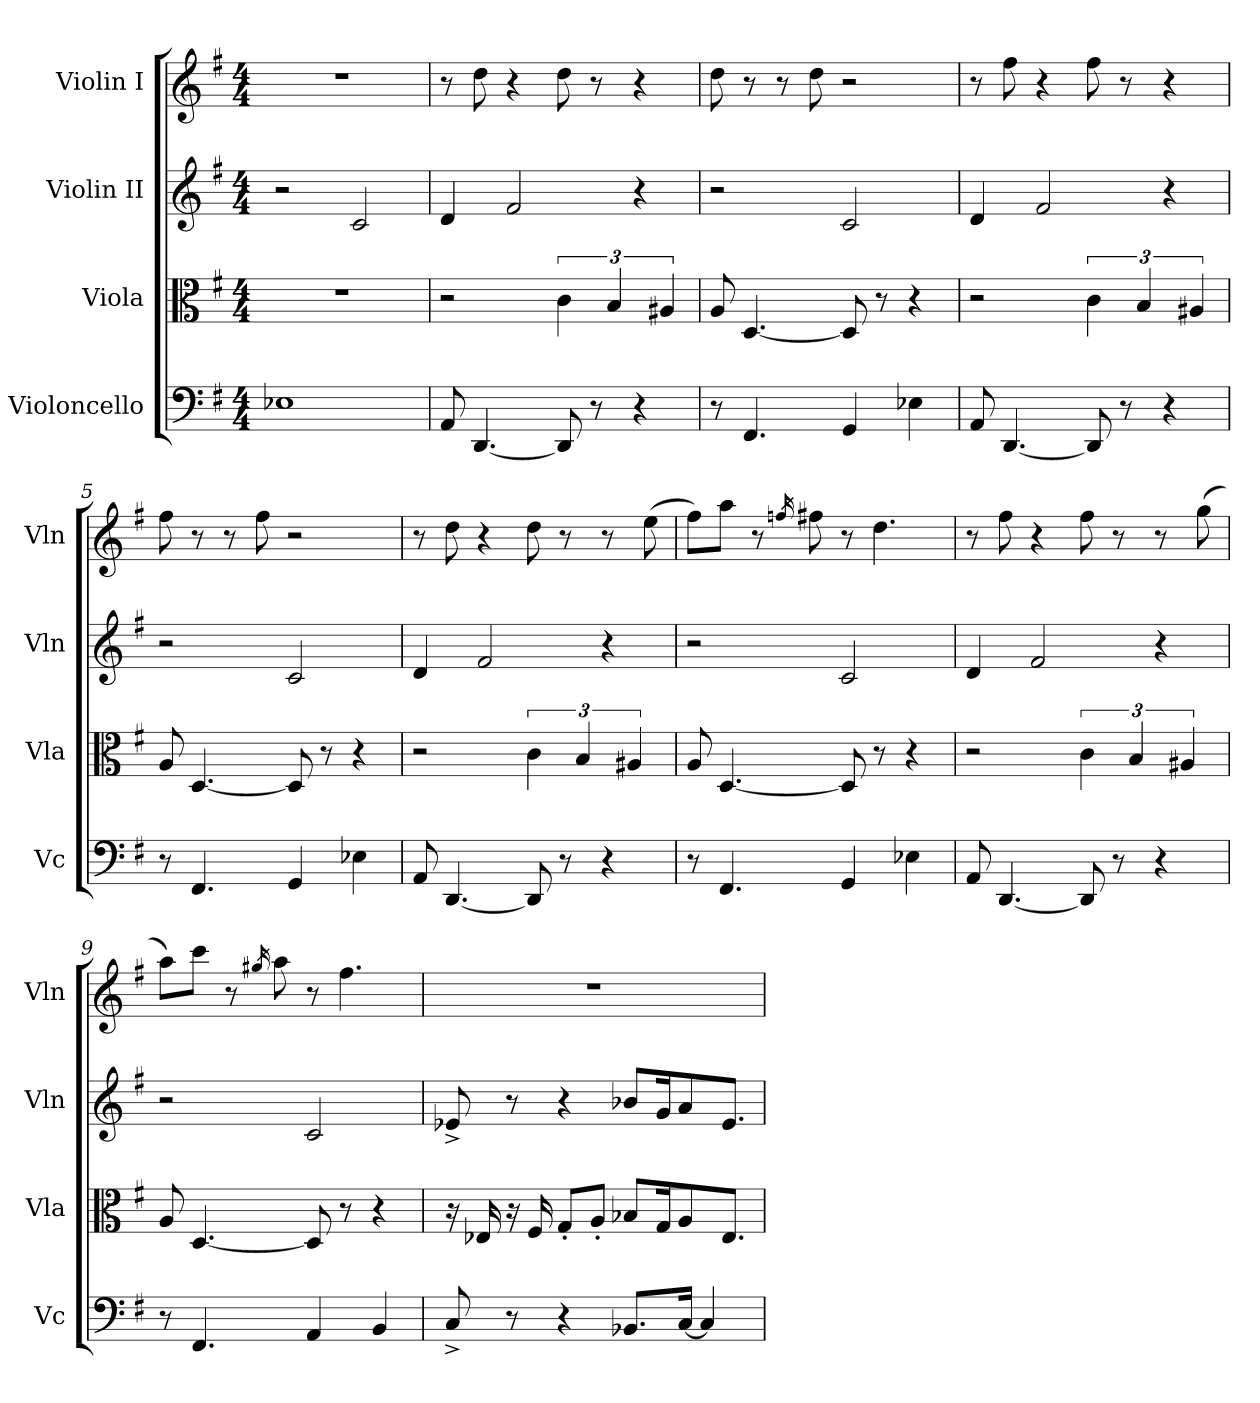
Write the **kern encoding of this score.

**kern	**kern	**kern	**kern
*part4	*part3	*part2	*part1
*staff4	*staff3	*staff2	*staff1
*I"Violoncello	*I"Viola	*I"Violin II	*I"Violin I
*I'Vc	*I'Vla	*I'Vln	*I'Vln
*clefF4	*clefC3	*clefG2	*clefG2
*k[f#]	*k[f#]	*k[f#]	*k[f#]
*M4/4	*M4/4	*M4/4	*M4/4
*MM84	*MM84	*MM84	*MM84
=1	=1	=1	=1
1E-X	1r	2r	1r
.	.	2c/	.
=2	=2	=2	=2
8AA/	2r	4d/	8r
[4.DD/	.	.	8dd\
.	.	2f#/	4r
8DD/]	6c\	.	8dd\
8r	.	.	8r
.	6B/	.	.
4r	.	4r	4r
.	6A#X/	.	.
=3	=3	=3	=3
8r	8A/	2r	8dd\
4.FF#/	[4.D/	.	8r
.	.	.	8r
.	.	.	8dd\
4GG/	8D/]	2c/	2r
.	8r	.	.
4E-X\	4r	.	.
=4	=4	=4	=4
8AA/	2r	4d/	8r
[4.DD/	.	.	8ff#\
.	.	2f#/	4r
8DD/]	6c\	.	8ff#\
8r	.	.	8r
.	6B/	.	.
4r	.	4r	4r
.	6A#X/	.	.
=5	=5	=5	=5
8r	8A/	2r	8ff#\
4.FF#/	[4.D/	.	8r
.	.	.	8r
.	.	.	8ff#\
4GG/	8D/]	2c/	2r
.	8r	.	.
4E-X\	4r	.	.
=6	=6	=6	=6
8AA/	2r	4d/	8r
[4.DD/	.	.	8dd\
.	.	2f#/	4r
8DD/]	6c\	.	8dd\
8r	.	.	8r
.	6B/	.	.
4r	.	4r	8r
.	6A#X/	.	.
.	.	.	(>8ee\
=7	=7	=7	=7
8r	8A/	2r	8ff#\L)
4.FF#/	[4.D/	.	8aa\J
.	.	.	8r
.	.	.	16qffn/
.	.	.	8ff#X\
4GG/	8D/]	2c/	8r
.	8r	.	4.dd\
4E-X\	4r	.	.
=8	=8	=8	=8
8AA/	2r	4d/	8r
[4.DD/	.	.	8ff#\
.	.	2f#/	4r
8DD/]	6c\	.	8ff#\
8r	.	.	8r
.	6B/	.	.
4r	.	4r	8r
.	6A#X/	.	.
.	.	.	(>8gg\
=9	=9	=9	=9
8r	8A/	2r	8aa\L)
4.FF#/	[4.D/	.	8ccc\J
.	.	.	8r
.	.	.	16qgg#X/
.	.	.	8aa\
4AA/	8D/]	2c/	8r
.	8r	.	4.ff#\
4BB/	4r	.	.
=10	=10	=10	=10
8C^/	16r	8e-X^/	1r
.	16E-X/	.	.
8r	16r	8r	.
.	16F#/	.	.
4r	8G'/L	4r	.
.	8A'/J	.	.
8.BB-X/L	8B-X/L	8b-X/L	.
.	16G/K	16g/K	.
[16C/Jk	8A/	8a/	.
4C/]	.	.	.
.	8.E-/J	8.e-/J	.
=	=	=	=
*-	*-	*-	*-
